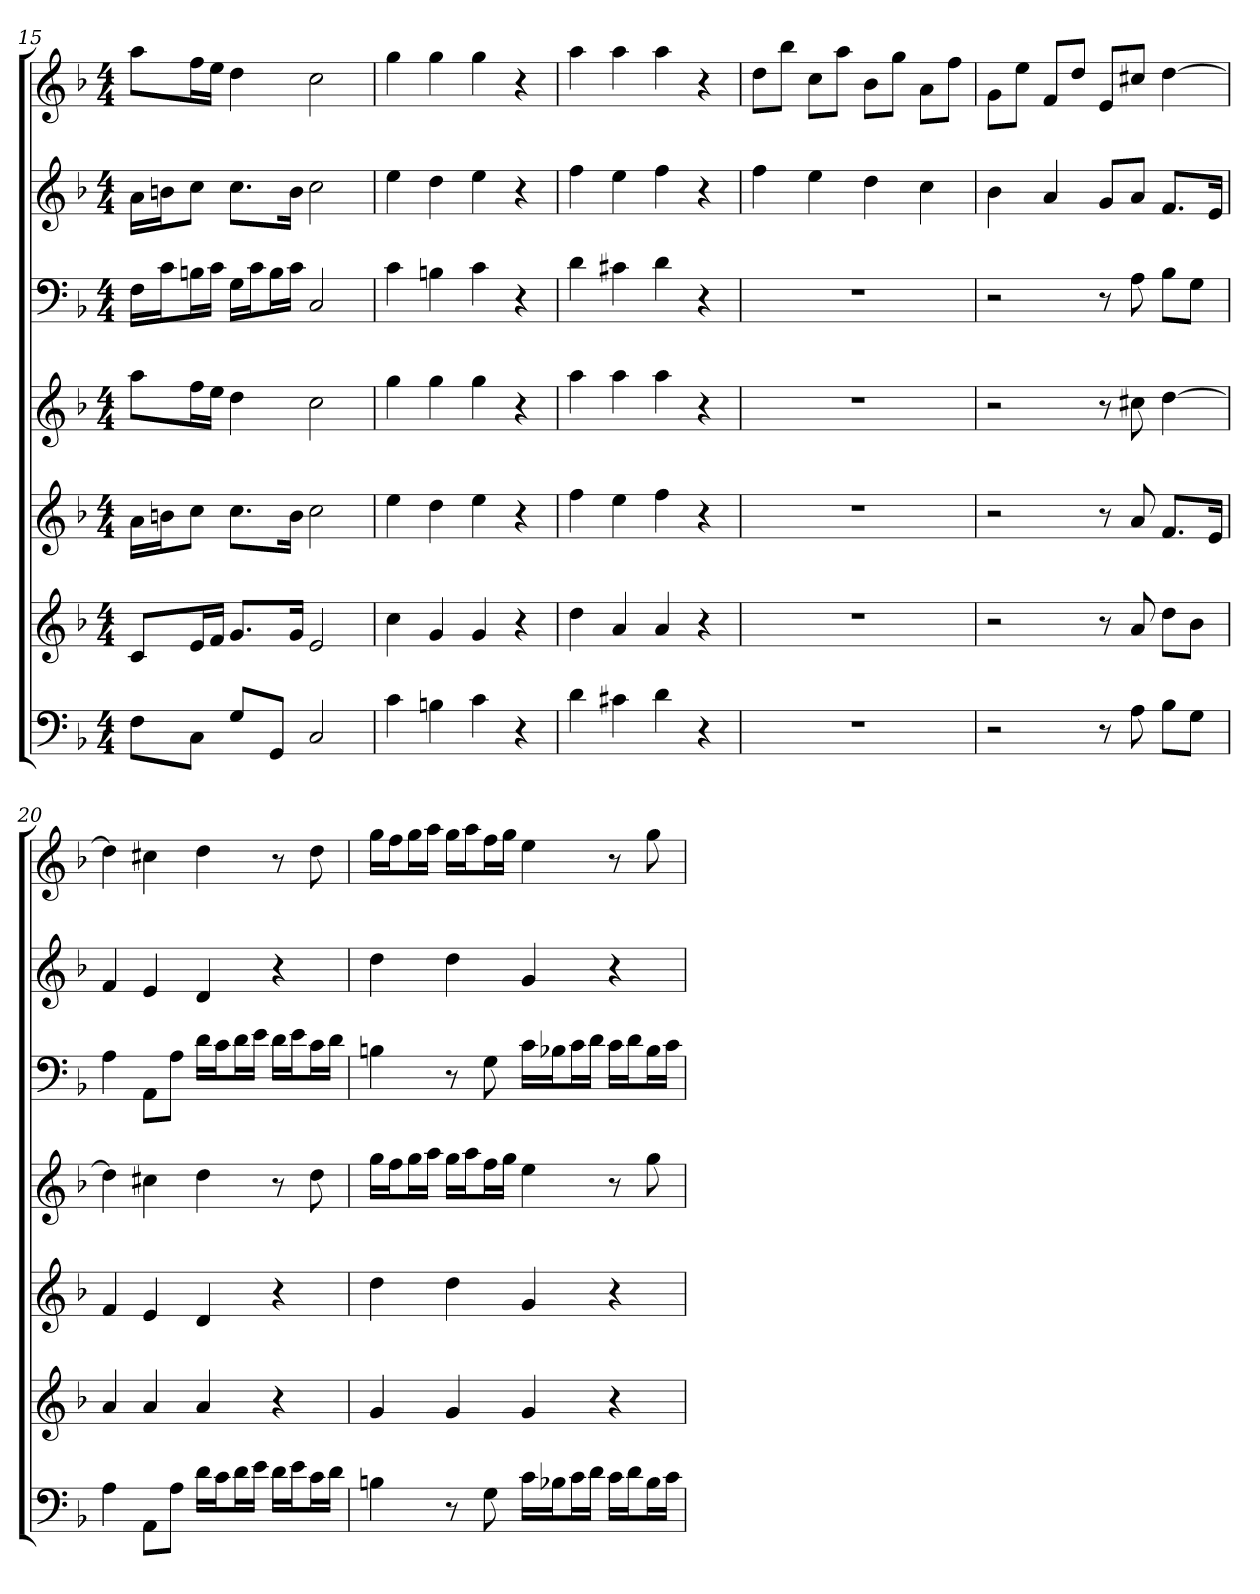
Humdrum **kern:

**kern	**kern	**kern	**kern	**kern	**kern	**kern
*part7	*part6	*part5	*part4	*part3	*part2	*part1
*staff7	*staff6	*staff5	*staff4	*staff3	*staff2	*staff1
*k[b-]	*k[b-]	*k[b-]	*k[b-]	*k[b-]	*k[b-]	*k[b-]
*F:	*F:	*F:	*F:	*F:	*F:	*F:
*M4/4	*M4/4	*M4/4	*M4/4	*M4/4	*M4/4	*M4/4
=15	=15	=15	=15	=15	=15	=15
8FL	8cL	16aLL	8aaL	16FLL	16aLL	8aaL
.	.	16bnJ	.	16cJ	16bnJ	.
8CJ	16eL	8ccJ	16ffL	16BnL	8ccJ	16ffL
.	16fJJ	.	16eeJJ	16cJJ	.	16eeJJ
8GL	8.gL	8.ccL	4dd	16GLL	8.ccL	4dd
.	.	.	.	16cJ	.	.
8GGJ	.	.	.	16BL	.	.
.	16gJk	16bJk	.	16cJJ	16bJk	.
2C	2e	2cc	2cc	2C	2cc	2cc
=16	=16	=16	=16	=16	=16	=16
4c	4cc	4ee	4gg	4c	4ee	4gg
4Bn	4g	4dd	4gg	4Bn	4dd	4gg
4c	4g	4ee	4gg	4c	4ee	4gg
4r	4r	4r	4r	4r	4r	4r
=17	=17	=17	=17	=17	=17	=17
4d	4dd	4ff	4aa	4d	4ff	4aa
4c#X	4a	4ee	4aa	4c#X	4ee	4aa
4d	4a	4ff	4aa	4d	4ff	4aa
4r	4r	4r	4r	4r	4r	4r
=18	=18	=18	=18	=18	=18	=18
1r	1r	1r	1r	1r	4ff	8ddL
.	.	.	.	.	.	8bb-J
.	.	.	.	.	4ee	8ccL
.	.	.	.	.	.	8aaJ
.	.	.	.	.	4dd	8b-L
.	.	.	.	.	.	8ggJ
.	.	.	.	.	4cc	8aL
.	.	.	.	.	.	8ffJ
=19	=19	=19	=19	=19	=19	=19
2r	2r	2r	2r	2r	4b-	8gL
.	.	.	.	.	.	8eeJ
.	.	.	.	.	4a	8fL
.	.	.	.	.	.	8ddJ
8r	8r	8r	8r	8r	8gL	8eL
8A	8a	8a	8cc#X	8A	8aJ	8cc#XJ
8B-L	8ddL	8.fL	[4dd	8B-L	8.fL	[4dd
8GJ	8b-J	.	.	8GJ	.	.
.	.	16eJk	.	.	16eJk	.
=20	=20	=20	=20	=20	=20	=20
4A	4a	4f	4dd]	4A	4f	4dd]
8AAL	4a	4e	4cc#X	8AAL	4e	4cc#X
8AJ	.	.	.	8AJ	.	.
16dLL	4a	4d	4dd	16dLL	4d	4dd
16cJ	.	.	.	16cJ	.	.
16dL	.	.	.	16dL	.	.
16eJJ	.	.	.	16eJJ	.	.
16dLL	4r	4r	8r	16dLL	4r	8r
16eJ	.	.	.	16eJ	.	.
16cL	.	.	8dd	16cL	.	8dd
16dJJ	.	.	.	16dJJ	.	.
=21	=21	=21	=21	=21	=21	=21
4Bn	4g	4dd	16ggLL	4Bn	4dd	16ggLL
.	.	.	16ffJ	.	.	16ffJ
.	.	.	16ggL	.	.	16ggL
.	.	.	16aaJJ	.	.	16aaJJ
8r	4g	4dd	16ggLL	8r	4dd	16ggLL
.	.	.	16aaJ	.	.	16aaJ
8G	.	.	16ffL	8G	.	16ffL
.	.	.	16ggJJ	.	.	16ggJJ
16cLL	4g	4g	4ee	16cLL	4g	4ee
16B-XJ	.	.	.	16B-XJ	.	.
16cL	.	.	.	16cL	.	.
16dJJ	.	.	.	16dJJ	.	.
16cLL	4r	4r	8r	16cLL	4r	8r
16dJ	.	.	.	16dJ	.	.
16B-L	.	.	8gg	16B-L	.	8gg
16cJJ	.	.	.	16cJJ	.	.
=	=	=	=	=	=	=
*-	*-	*-	*-	*-	*-	*-
